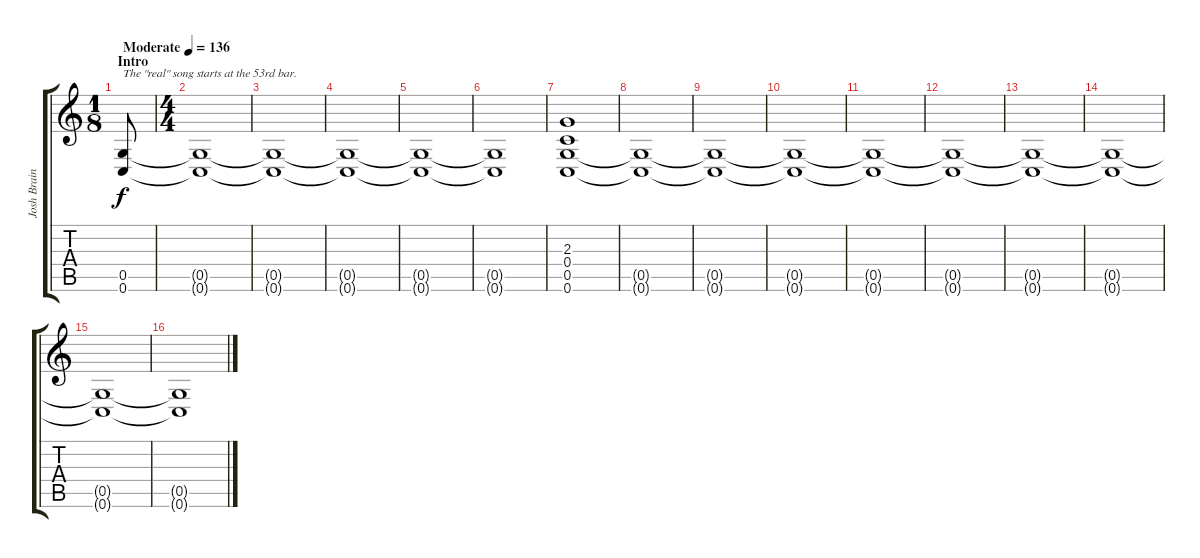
\track ("Josh Brainard" "Josh Brain") {instrument distortionguitar}
\staff {score tabs}
\tuning (D4 A3 F3 C3 G2 C2) {hide}
\ts (1 8)
\section ("" "Intro")
\tempo (136 "Moderate")
\clef g2
\ks c
(0.5 0.6).8{txt "The \"real\" song starts at the 53rd bar." dy f instrument distortionguitar} |
\ts (4 4)
(0.5{t} 0.6{t}).1 |
(0.5{t} 0.6{t}).1 |
(0.5{t} 0.6{t}).1 |
(0.5{t} 0.6{t}).1 |
(0.5{t} 0.6{t}).1 |
(2.3 0.4 0.5 0.6).1 |
(0.5{t} 0.6{t}).1 |
(0.5{t} 0.6{t}).1 |
(0.5{t} 0.6{t}).1 |
(0.5{t} 0.6{t}).1 |
(0.5{t} 0.6{t}).1 |
(0.5{t} 0.6{t}).1 |
(0.5{t} 0.6{t}).1 |
(0.5{t} 0.6{t}).1 |
(0.5{t} 0.6{t}).1
